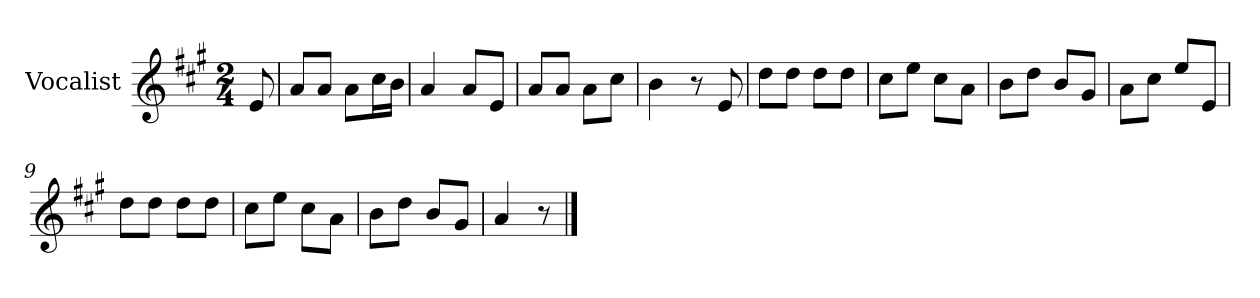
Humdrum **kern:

**kern
*part1
*staff1
*I"Vocalist
*k[f#c#g#]
*A:
*M2/4
=
8e
=1
8aL
8aJ
8aL
16cc#L
16bJJ
=2
4a
8aL
8eJ
=3
8aL
8aJ
8aL
8cc#J
=4
4b
8r
8e
=5
8ddL
8ddJ
8ddL
8ddJ
=6
8cc#L
8eeJ
8cc#L
8aJ
=7
8bL
8ddJ
8bL
8g#J
=8
8aL
8cc#J
8eeL
8eJ
=9
8ddL
8ddJ
8ddL
8ddJ
=10
8cc#L
8eeJ
8cc#L
8aJ
=11
8bL
8ddJ
8bL
8g#J
=12
4a
8r
==
*-
